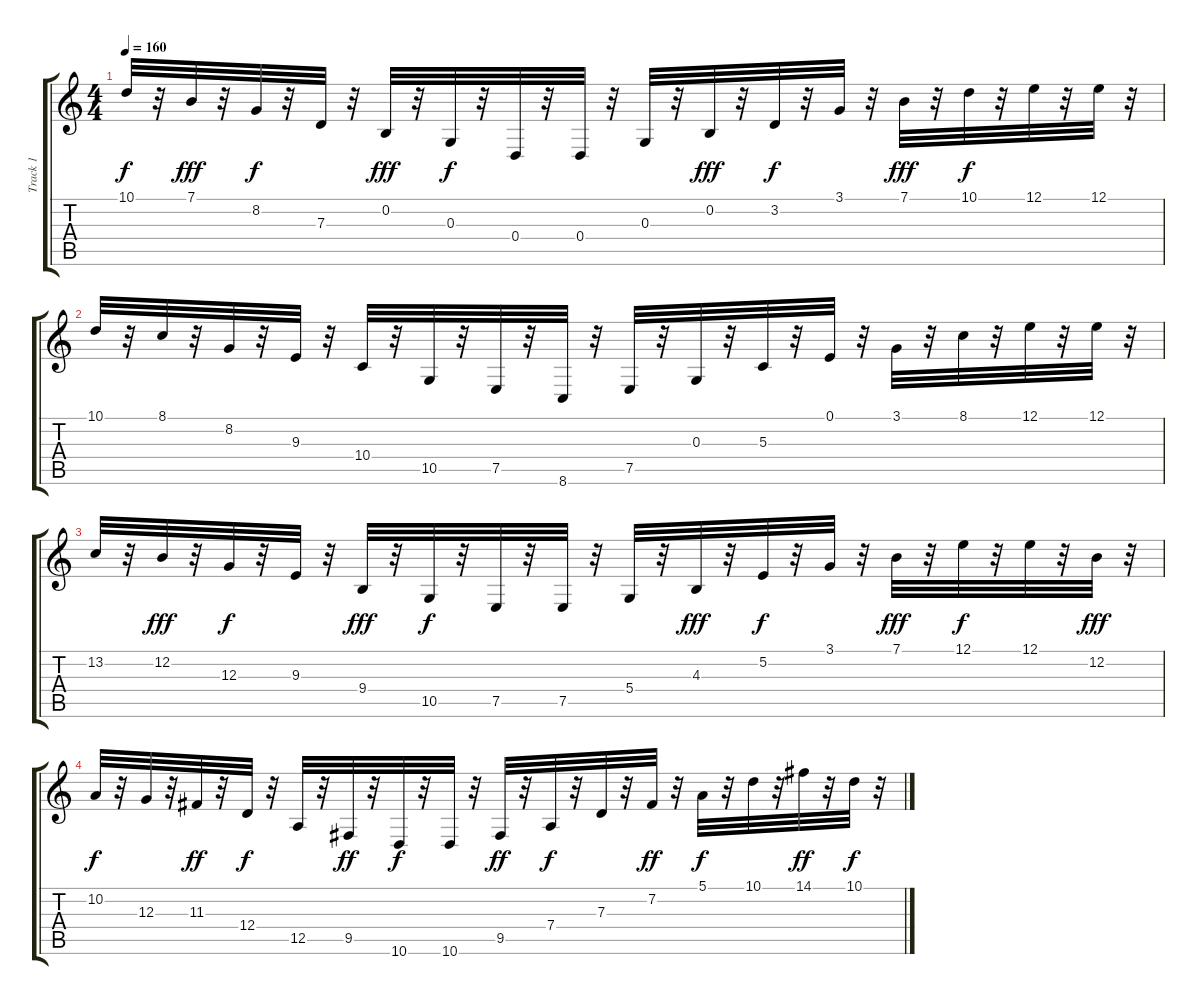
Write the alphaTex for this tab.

\track ("Track 1" "Track 1") {instrument clavinet}
\staff {score tabs}
\tuning (E4 B3 G3 D3 A2 E2) {hide}
\ts (4 4)
\tempo 160
\clef g2
\ks c
10.1.32{dy f} r.32 7.1.32{dy fff} r.32 8.2.32{dy f} r.32 7.3.32 r.32 0.2.32{dy fff} r.32 0.3.32{dy f} r.32 0.4.32 r.32 0.4.32 r.32 0.3.32 r.32 0.2.32{dy fff} r.32 3.2.32{dy f} r.32 3.1.32 r.32 7.1.32{dy fff} r.32 10.1.32{dy f} r.32 12.1.32 r.32 12.1.32 r.32 |
10.1.32 r.32 8.1.32 r.32 8.2.32 r.32 9.3.32 r.32 10.4.32 r.32 10.5.32 r.32 7.5.32 r.32 8.6.32 r.32 7.5.32 r.32 0.3.32 r.32 5.3.32 r.32 0.1.32 r.32 3.1.32 r.32 8.1.32 r.32 12.1.32 r.32 12.1.32 r.32 |
13.2.32 r.32 12.2.32{dy fff} r.32 12.3.32{dy f} r.32 9.3.32 r.32 9.4.32{dy fff} r.32 10.5.32{dy f} r.32 7.5.32 r.32 7.5.32 r.32 5.4.32 r.32 4.3.32{dy fff} r.32 5.2.32{dy f} r.32 3.1.32 r.32 7.1.32{dy fff} r.32 12.1.32{dy f} r.32 12.1.32 r.32 12.2.32{dy fff} r.32 |
10.2.32{dy f} r.32 12.3.32 r.32 11.3.32{dy ff} r.32 12.4.32{dy f} r.32 12.5.32 r.32 9.5.32{dy ff} r.32 10.6.32{dy f} r.32 10.6.32 r.32 9.5.32{dy ff} r.32 7.4.32{dy f} r.32 7.3.32 r.32 7.2.32{dy ff} r.32 5.1.32{dy f} r.32 10.1.32 r.32 14.1.32{dy ff} r.32 10.1.32{dy f} r.32
